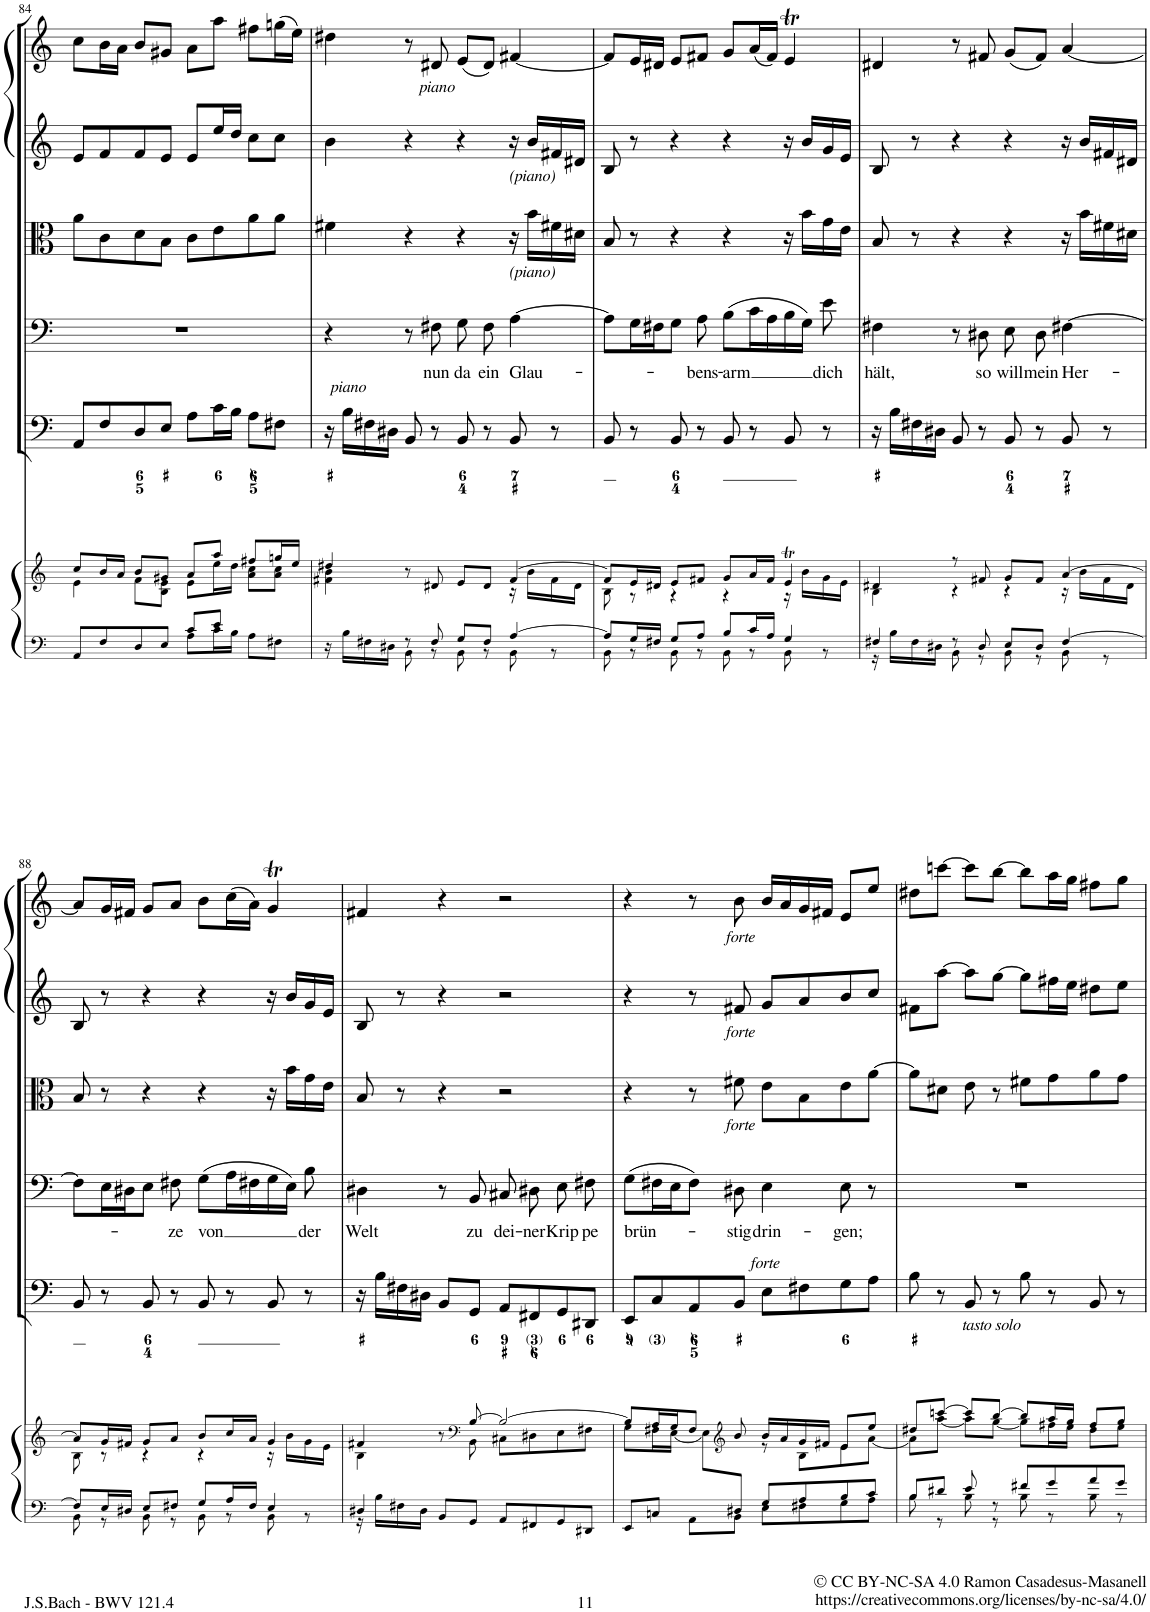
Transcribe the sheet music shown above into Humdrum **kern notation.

**kern	**kern	**kern	**dynam	**kern	**text	**kern	**dynam	**kern	**dynam	**kern	**dynam
*part6	*part6	*part5	*part5	*part4	*part4	*part3	*part3	*part2	*part2	*part1	*part1
*staff7	*staff6	*staff5	*staff5	*staff4	*staff4	*staff3	*staff3	*staff2	*staff2	*staff1	*staff1
*I"Piano reduction	*	*I"Continuo	*	*I"Basso	*	*I"Viola	*	*I"Violino II	*	*I"Violino I	*
*I'Pno	*	*	*	*	*	*I'Vla	*	*I'Vln	*	*I'Vln	*
!!LO:PB:g=z
*clefF4	*clefG2	*clefF4	*	*clefF4	*	*clefC3	*	*clefG2	*	*clefG2	*
*k[]	*k[]	*k[]	*	*k[]	*	*k[]	*	*k[]	*	*k[]	*
*M4/4	*M4/4	*M4/4	*	*M4/4	*	*M4/4	*	*M4/4	*	*M4/4	*
*met(c)	*met(c)	*met(c)	*	*met(c)	*	*met(c)	*	*met(c)	*	*met(c)	*
=84	=84	=84	=84	=84	=84	=84	=84	=84	=84	=84	=84
*^	*^	*	*	*	*	*	*	*	*	*	*
2ryy	8AA/L	8cc/L	4e\	8AA/L	.	1r	.	8a\L	.	8e/L	.	8cc\L	.
.	8F/	16b/L	.	8F/	.	.	.	8c\	.	8f/	.	16b\L	.
.	.	16a/JJ	.	.	.	.	.	.	.	.	.	16a\JJ	.
.	8D/	8b/L	8f\L	8D/	.	.	.	8d\	.	8f/	.	8b/L	.
.	8E/J	8g#X/J	8B\ 8e\J	8E/J	.	.	.	8B\J	.	8e/J	.	8g#X/J	.
8c/L	8A\L	8a/L	8e\L	8A\L	.	.	.	8c\L	.	8e/L	.	8a\L	.
8e/J	16c\L	8aa/J	16ee\L	16c\L	.	.	.	8e\	.	16ee/L	.	8aa\J	.
.	16B\JJ	.	16dd\JJ	16B\JJ	.	.	.	.	.	16dd/JJ	.	.	.
4ryy	8A\L	8ff#X/L	8a\ 8cc\L	8A\L	.	.	.	8a\	.	8cc\L	.	8ff#X\L	.
.	8F#X\J	16ggn/L	8a\ 8cc\J	8F#X\J	.	.	.	8a\J	.	8cc\J	.	(16ggn\L	.
.	.	16ee/JJ	.	.	.	.	.	.	.	.	.	16ee\JJ)	.
=85	=85	=85	=85	=85	=85	=85	=85	=85	=85	=85	=85	=85	=85
16r	16ryy	4dd#X/	4f#X\ 4b\	16r	.	4r	.	4f#X\	.	4b\	.	4dd#X\	.
!	!	!	!	!	!LO:DY:a	!	!	!	!	!	!	!	!
16ryy	16B\LL	.	.	16B\LL	other-dynamics	.	.	.	.	.	.	.	.
8ryy	16F#X\	.	.	16F#X\	.	.	.	.	.	.	.	.	.
.	16D#X\JJ	.	.	16D#X\JJ	.	.	.	.	.	.	.	.	.
8r	8BB\	8r	4ryy	8BB/	.	8r	.	4r	.	4r	.	8r	.
!	!	!	!	!	!	!	!LO:LY:b	!	!	!	!	!	!LO:DY:b
8F#/	8r	8d#X/	.	8r	.	8F#X\	nun	.	.	.	.	8d#X/	other-dynamics
!	!	!	!	!	!	!	!LO:LY:b	!	!	!	!	!	!
8G/L	8BB\	8e/L	4ryy	8BB/	.	8G\	da	4r	.	4r	.	(8e/L	.
!	!	!	!	!	!	!	!LO:LY:b	!	!	!	!	!	!
8F#/J	8r	8d#/J	.	8r	.	8F#\	ein	.	.	.	.	8d#/J)	.
!	!	!	!	!	!	!	!LO:LY:b	!	!	!	!	!	!
[4A/	8BB\	[4f#/	16r	8BB/	.	[4A\	Glau-	16r	.	16r	.	[4f#X/	.
!	!	!	!	!	!	!	!	!	!LO:DY:b	!	!LO:DY:b	!	!
.	.	.	16b\LL	.	.	.	.	16b\LL	other-dynamics	16b/LL	other-dynamics	.	.
.	8r	.	16f#\	8r	.	.	.	16f#X\	.	16f#X/	.	.	.
.	.	.	16d#\JJ	.	.	.	.	16d#X\JJ	.	16d#X/JJ	.	.	.
=86	=86	=86	=86	=86	=86	=86	=86	=86	=86	=86	=86	=86	=86
8A/L]	8BB\	8f#/L]	8B\	8BB/	.	8A\L]	.	8B/	.	8B/	.	8f#/L]	.
16G/L	8r	16e/L	8r	8r	.	16G\L	.	8r	.	8r	.	16e/L	.
16F#X/JJ	.	16d#X/JJ	.	.	.	16F#X\J	.	.	.	.	.	16d#X/JJ	.
8G/L	8BB\	8e/L	4r	8BB/	.	8G\J	.	4r	.	4r	.	8e/L	.
!	!	!	!	!	!	!	!LO:LY:b	!	!	!	!	!	!
8A/J	8r	8f#X/J	.	8r	.	8A\	-bens-	.	.	.	.	8f#X/J	.
!	!	!	!	!	!	!	!LO:LY:b	!	!	!	!	!	!
8B/L	8BB\	8g/L	4r	8BB/	.	(8B\L	-arm	4r	.	4r	.	8g/L	.
16c/L	8r	16a/L	.	8r	.	16c\L	.	.	.	.	.	(16a/L	.
16A/JJ	.	16f#/JJ	.	.	.	16A\	.	.	.	.	.	16f#/JJ)	.
4G/	8BB\	4et/	16r	8BB/	.	16B\	.	16r	.	16r	.	4et/	.
.	.	.	16b\LL	.	.	16G\JJ)	.	16b\LL	.	16b/LL	.	.	.
!	!	!	!	!	!	!	!LO:LY:b	!	!	!	!	!	!
.	8r	.	16g\	8r	.	8e\	dich	16g\	.	16g/	.	.	.
.	.	.	16e\JJ	.	.	.	.	16e\JJ	.	16e/JJ	.	.	.
=87	=87	=87	=87	=87	=87	=87	=87	=87	=87	=87	=87	=87	=87
!	!	!	!	!	!	!	!LO:LY:b	!	!	!	!	!	!
4F#X/	16r	4d#X/	4B\	16r	.	4F#X\	hält,	8B/	.	8B/	.	4d#X/	.
.	16B\LL	.	.	16B\LL	.	.	.	.	.	.	.	.	.
.	16F#\	.	.	16F#X\	.	.	.	8r	.	8r	.	.	.
.	16D#X\JJ	.	.	16D#X\JJ	.	.	.	.	.	.	.	.	.
8r	8BB\	8r	4r	8BB/	.	8r	.	4r	.	4r	.	8r	.
!	!	!	!	!	!	!	!LO:LY:b	!	!	!	!	!	!
8D#/	8r	8f#X/	.	8r	.	8D#X\	so	.	.	.	.	8f#X/	.
!	!	!	!	!	!	!	!LO:LY:b	!	!	!	!	!	!
8E/L	8BB\	8g/L	4r	8BB/	.	8E\	will	4r	.	4r	.	(8g/L	.
!	!	!	!	!	!	!	!LO:LY:b	!	!	!	!	!	!
8D#/J	8r	8f#/J	.	8r	.	8D#\	mein	.	.	.	.	8f#/J)	.
!	!	!	!	!	!	!	!LO:LY:b	!	!	!	!	!	!
[4F#/	8BB\	[4a/	16r	8BB/	.	[4F#X\	Her-	16r	.	16r	.	[4a/	.
.	.	.	16b\LL	.	.	.	.	16b\LL	.	16b/LL	.	.	.
.	8r	.	16f#\	8r	.	.	.	16f#X\	.	16f#X/	.	.	.
.	.	.	16d#\JJ	.	.	.	.	16d#X\JJ	.	16d#X/JJ	.	.	.
!!LO:LB:g=z
=88	=88	=88	=88	=88	=88	=88	=88	=88	=88	=88	=88	=88	=88
8F#/L]	8BB\	8a/L]	8B\	8BB/	.	8F#\L]	.	8B/	.	8B/	.	8a/L]	.
16E/L	8r	16g/L	8r	8r	.	16E\L	.	8r	.	8r	.	16g/L	.
16D#X/JJ	.	16f#X/JJ	.	.	.	16D#X\J	.	.	.	.	.	16f#X/JJ	.
8E/L	8BB\	8g/L	4r	8BB/	.	8E\J	.	4r	.	4r	.	8g/L	.
!	!	!	!	!	!	!	!LO:LY:b	!	!	!	!	!	!
8F#X/J	8r	8a/J	.	8r	.	8F#X\	-ze	.	.	.	.	8a/J	.
!	!	!	!	!	!	!	!LO:LY:b	!	!	!	!	!	!
8G/L	8BB\	8b/L	4r	8BB/	.	(8G\L	von	4r	.	4r	.	8b\L	.
16A/L	8r	16cc/L	.	8r	.	16A\L	.	.	.	.	.	(16cc\L	.
16F#/JJ	.	16a/JJ	.	.	.	16F#X\	.	.	.	.	.	16a\JJ)	.
4E/	8BB\	4g/	16r	8BB/	.	16G\	.	16r	.	16r	.	4gT/	.
.	.	.	16b\LL	.	.	16E\JJ)	.	16b\LL	.	16b/LL	.	.	.
!	!	!	!	!	!	!	!LO:LY:b	!	!	!	!	!	!
.	8r	.	16g\	8r	.	8B\	der	16g\	.	16g/	.	.	.
.	.	.	16e\JJ	.	.	.	.	16e\JJ	.	16e/JJ	.	.	.
=89	=89	=89	=89	=89	=89	=89	=89	=89	=89	=89	=89	=89	=89
!	!	!	!	!	!	!	!LO:LY:b	!	!	!	!	!	!
4D#X/	16r	4f#X/	4B\	16r	.	4D#X\	Welt	8B/	.	8B/	.	4f#X/	.
.	16B\LL	.	.	16B\LL	.	.	.	.	.	.	.	.	.
.	16F#X\	.	.	16F#X\	.	.	.	8r	.	8r	.	.	.
.	16D#\JJ	.	.	16D#X\JJ	.	.	.	.	.	.	.	.	.
8BB/L	4ryy	8r	8ryy	8BB/L	.	8r	.	4r	.	4r	.	4r	.
*	*	*clefF4	*	*	*	*	*	*	*	*	*	*	*
!	!	!	!	!	!	!	!LO:LY:b	!	!	!	!	!	!
8GG/J	.	[8B/	8BB\	8GG/J	.	8BB/	zu	.	.	.	.	.	.
!	!	!	!	!	!	!	!LO:LY:b	!	!	!	!	!	!
8AA/L	2ryy	2B/_	8C#X\L	8AA/L	.	8C#X/	dei-	2r	.	2r	.	2r	.
!	!	!	!	!	!	!	!LO:LY:b	!	!	!	!	!	!
8FF#X/	.	.	8D#X\	8FF#X/	.	8D#X\	-ner	.	.	.	.	.	.
!	!	!	!	!	!	!	!LO:LY:b	!	!	!	!	!	!
8GG/	.	.	8E\	8GG/	.	8E\	Krip-	.	.	.	.	.	.
!	!	!	!	!	!	!	!LO:LY:b	!	!	!	!	!	!
8DD#X/J	.	.	8F#X\J	8DD#X/J	.	8F#X\	-pe	.	.	.	.	.	.
=90	=90	=90	=90	=90	=90	=90	=90	=90	=90	=90	=90	=90	=90
*	*^	*	*	*	*	*	*	*	*	*	*	*	*
!	!	!	!	!	!	!	!	!LO:LY:b	!	!	!	!	!	!
4.ryy	4ryy	8EE/L	8B/L]	8G\L	8EE/L	.	(8G\L	brün-	4r	.	4r	.	4r	.
.	.	8Cn/J	16A/L	16F#X\L	8C/	.	16F#X\L	.	.	.	.	.	.	.
.	.	.	16G/J	[16E\JJ	.	.	16E\J	.	.	.	.	.	.	.
.	4ryy	8AA\L	8F#/J	8E\L]	8AA/	.	8F#\J)	.	8r	.	8r	.	8r	.
*	*	*	*clefG2	*	*	*	*	*	*	*	*	*	*	*
!	!	!	!	!	!	!	!	!LO:LY:b	!	!LO:DY:b	!	!LO:DY:b	!	!LO:DY:b
8D#X/J	.	8BB\J	8b/	8ryy	8BB/J	.	8D#X\	-stig	8f#X\	other-dynamics	8f#X/	other-dynamics	8b\	other-dynamics
!	!	!	!	!	!	!LO:DY:a	!	!LO:LY:b	!	!	!	!	!	!
2ryy	8G/L	8E\L	16b/LL	8r	8E\L	other-dynamics	4E\	drin-	8e\L	.	8g/L	.	16b/LL	.
.	.	.	16a/	.	.	.	.	.	.	.	.	.	16a/	.
.	8A/	8F#X\	16g/	8B\L	8F#X\	.	.	.	8B\	.	8a/	.	16g/	.
.	.	.	16f#X/JJ	.	.	.	.	.	.	.	.	.	16f#X/JJ	.
!	!	!	!	!	!	!	!	!LO:LY:b	!	!	!	!	!	!
.	8B/	8G\	8e/L	8e\	8G\	.	8E\	-gen;	8e\	.	8b/	.	8e/L	.
.	8c/J	8A\J	8ee/J	[8a\J	8A\J	.	8r	.	[8a\J	.	8cc/J	.	8ee/J	.
*	*v	*v	*	*	*	*	*	*	*	*	*	*	*	*
=91	=91	=91	=91	=91	=91	=91	=91	=91	=91	=91	=91	=91	=91
8B/L	8B\	8dd#X/L	8a\L]	8B\	.	1r	.	8a\L]	.	8f#X\L	.	8dd#X\L	.
8d#X/J	8r	[8cccn/J	[8aa\J	8r	.	.	.	8d#X\J	.	[8aa\J	.	[8cccn\J	.
!	!	!	!	!LO:TX:b:i:t=tasto solo	!	!	!	!	!	!	!	!	!
8e/	8B\	8ccc/L]	8aa\L]	8BB/	.	.	.	8e\	.	8aa\L]	.	8ccc\L]	.
8r	8r	[8bb/J	[8gg\J	8r	.	.	.	8r	.	[8gg\J	.	[8bb\J	.
8f#X/L	8B\	8bb/L]	8gg\L]	8B\	.	.	.	8f#X\L	.	8gg\L]	.	8bb\L]	.
8g/	8r	16aa/L	16ff#X\L	8r	.	.	.	8g\	.	16ff#X\L	.	16aa\L	.
.	.	16gg/JJ	16ee\JJ	.	.	.	.	.	.	16ee\JJ	.	16gg\JJ	.
8a/	8B\	8ff#/L	8dd#\L	8BB/	.	.	.	8a\	.	8dd#X\L	.	8ff#X\L	.
8g/J	8r	8gg/J	8ee\J	8r	.	.	.	8g\J	.	8ee\J	.	8gg\J	.
*v	*v	*	*	*	*	*	*	*	*	*	*	*	*
*	*v	*v	*	*	*	*	*	*	*	*	*	*
=	=	=	=	=	=	=	=	=	=	=	=
*-	*-	*-	*-	*-	*-	*-	*-	*-	*-	*-	*-
